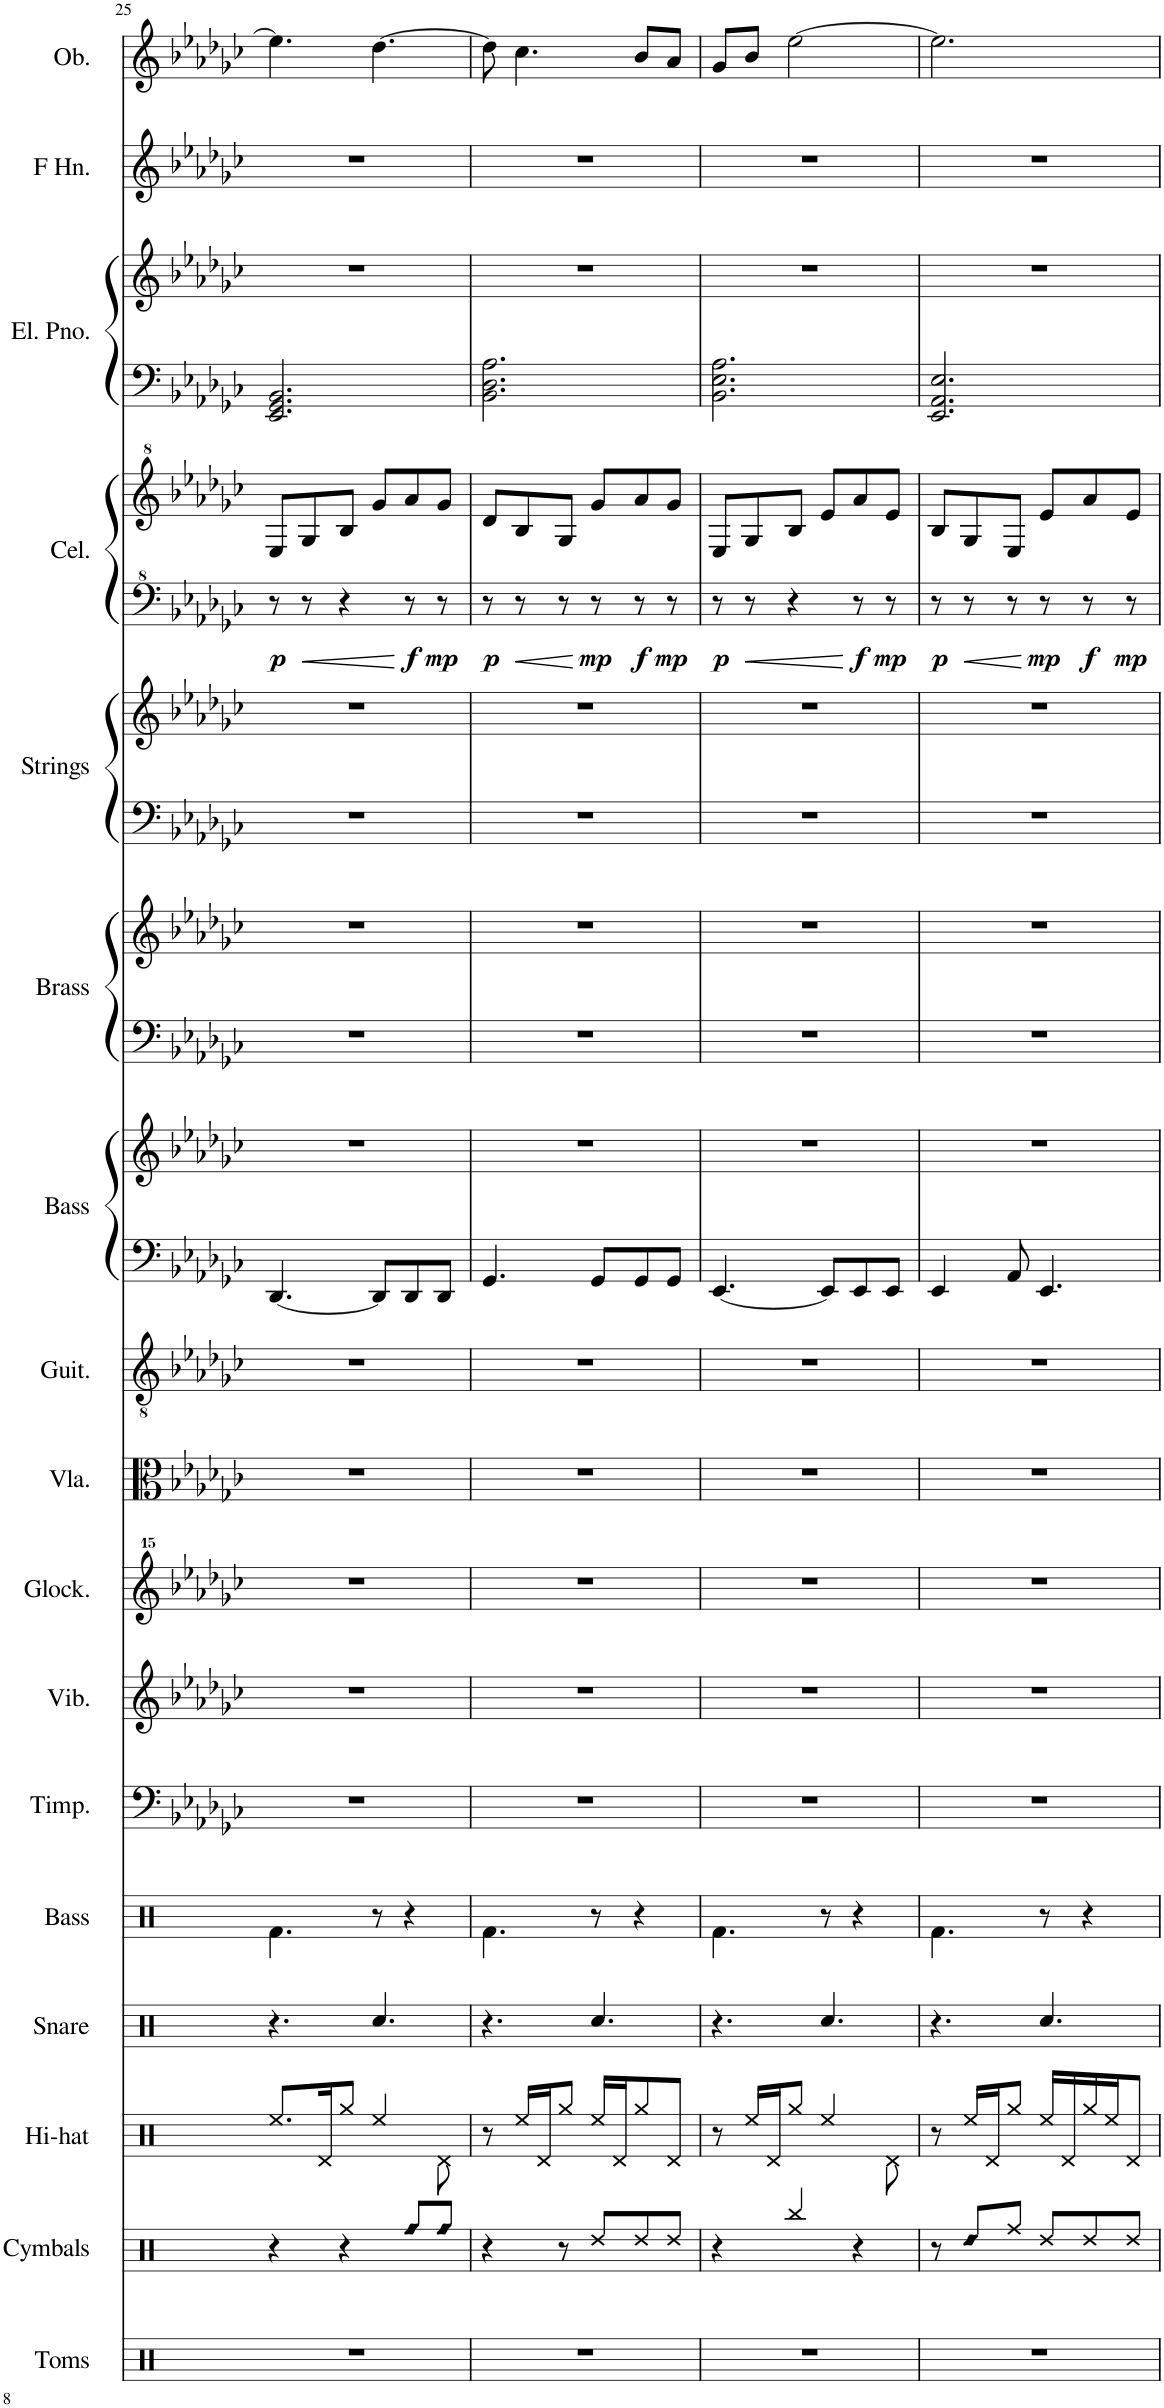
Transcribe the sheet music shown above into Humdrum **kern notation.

**kern	**kern	**kern	**kern	**kern	**kern	**kern	**kern	**kern	**kern	**kern	**kern	**kern	**kern	**kern	**kern	**kern	**kern	**dynam	**kern	**kern	**kern	**kern
*part17	*part16	*part15	*part14	*part13	*part12	*part11	*part10	*part9	*part8	*part7	*part7	*part6	*part6	*part5	*part5	*part4	*part4	*part4	*part3	*part3	*part2	*part1
*staff22	*staff21	*staff20	*staff19	*staff18	*staff17	*staff16	*staff15	*staff14	*staff13	*staff12	*staff11	*staff10	*staff9	*staff8	*staff7	*staff6	*staff5	*staff5/6	*staff4	*staff3	*staff2	*staff1
*I"Toms	*I"Cymbals	*I"Hi-hat	*I"Snare	*I"Bass	*I"Timpani	*I"Vibraphone	*I"Glockenspiel	*I"Viola	*I"Acoustic Guitar	*I"Bass Synthesizer	*	*I"Brass Synthesizer	*	*I"String Synthesizer	*	*I"Celesta	*	*	*I"Electric Piano	*	*I"Horn in F	*I"Oboe
*I'Toms	*I'Cymbals	*I'Hi-hat	*I'Snare	*I'Bass	*I'Timp.	*I'Vib.	*I'Glock.	*I'Vla.	*I'Guit.	*I'Bass	*	*I'Brass	*	*I'Strings	*	*I'Cel.	*	*	*I'El. Pno.	*	*	*I'Ob.
!!LO:PB:g=z
*clefX	*clefX	*clefX	*clefX	*clefX	*clefF4	*clefG2	*clefG^^2	*clefC3	*clefGv2	*clefF4	*clefG2	*clefF4	*clefG2	*clefF4	*clefG2	*clefF^4	*clefG^2	*	*clefF4	*clefG2	*clefG2	*clefG2
*	*	*	*	*	*	*	*	*	*	*	*	*	*	*	*	*	*	*	*	*	*ITrd4c7	*
*k[]	*k[]	*k[]	*k[]	*k[]	*k[b-e-a-d-g-c-]	*k[b-e-a-d-g-c-]	*k[b-e-a-d-g-c-]	*k[b-e-a-d-g-c-]	*k[b-e-a-d-g-c-]	*k[b-e-a-d-g-c-]	*k[b-e-a-d-g-c-]	*k[b-e-a-d-g-c-]	*k[b-e-a-d-g-c-]	*k[b-e-a-d-g-c-]	*k[b-e-a-d-g-c-]	*k[b-e-a-d-g-c-]	*k[b-e-a-d-g-c-]	*	*k[b-e-a-d-g-c-]	*k[b-e-a-d-g-c-]	*k[b-e-a-d-g-c-]	*k[b-e-a-d-g-c-]
*M6/8	*M6/8	*M6/8	*M6/8	*M6/8	*M6/8	*M6/8	*M6/8	*M6/8	*M6/8	*M6/8	*M6/8	*M6/8	*M6/8	*M6/8	*M6/8	*M6/8	*M6/8	*	*M6/8	*M6/8	*M6/8	*M6/8
=25	=25	=25	=25	=25	=25	=25	=25	=25	=25	=25	=25	=25	=25	=25	=25	=25	=25	=25	=25	=25	=25	=25
!	!	!	!	!	!	!	!	!	!	!	!	!	!	!	!	!	!	!LO:DY:b=2	!	!	!	!
2.r	4r	8.Ree/L	4.r	4.Rf\	2.r	2.r	2.r	2.r	2.r	[4.DD-/	2.r	2.r	2.r	2.r	2.r	8r	8e-/L	p	2.EE-/ 2.GG-/ 2.BB-/	2.r	2.r	4.ee-\]
.	.	.	.	.	.	.	.	.	.	.	.	.	.	.	.	8r	8g-/	.	.	.	.	.
.	.	16Rd/K	.	.	.	.	.	.	.	.	.	.	.	.	.	.	.	.	.	.	.	.
.	4r	8Rgg/J	.	.	.	.	.	.	.	.	.	.	.	.	.	4r	8b-/J	.	.	.	.	.
.	.	4Ree/	4.Rcc/	8r	.	.	.	.	.	8DD-/L]	.	.	.	.	.	.	8gg-/L	.	.	.	.	[4.dd-\
!	!LO:N:head=diamond	!	!	!	!	!	!	!	!	!	!	!	!	!	!	!	!	!LO:DY:b=2	!	!	!	!
.	8Rff/L	.	.	4r	.	.	.	.	.	8DD-/	.	.	.	.	.	8r	8aa-/	f	.	.	.	.
!	!LO:N:head=diamond	!	!	!	!	!	!	!	!	!	!	!	!	!	!	!	!	!LO:DY:b=2	!	!	!	!
.	8Rff/J	8Rd\	.	.	.	.	.	.	.	8DD-/J	.	.	.	.	.	8r	8gg-/J	mp	.	.	.	.
=26	=26	=26	=26	=26	=26	=26	=26	=26	=26	=26	=26	=26	=26	=26	=26	=26	=26	=26	=26	=26	=26	=26
!	!	!	!	!	!	!	!	!	!	!	!	!	!	!	!	!	!	!LO:DY:b=2	!	!	!	!
2.r	4r	8r	4.r	4.Rf\	2.r	2.r	2.r	2.r	2.r	4.GG-/	2.r	2.r	2.r	2.r	2.r	8r	8dd-/L	p	2.BB-\ 2.D-\ 2.A-\	2.r	2.r	8dd-\]
.	.	16Ree/LL	.	.	.	.	.	.	.	.	.	.	.	.	.	8r	8b-/	.	.	.	.	4.cc-\
.	.	16Rd/J	.	.	.	.	.	.	.	.	.	.	.	.	.	.	.	.	.	.	.	.
.	8r	8Rgg/J	.	.	.	.	.	.	.	.	.	.	.	.	.	8r	8g-/J	.	.	.	.	.
!	!	!	!	!	!	!	!	!	!	!	!	!	!	!	!	!	!	!LO:DY:b=2	!	!	!	!
.	8Rdd/L	16Ree/LL	4.Rcc/	8r	.	.	.	.	.	8GG-/L	.	.	.	.	.	8r	8gg-/L	mp	.	.	.	.
.	.	16Rd/J	.	.	.	.	.	.	.	.	.	.	.	.	.	.	.	.	.	.	.	.
!	!	!	!	!	!	!	!	!	!	!	!	!	!	!	!	!	!	!LO:DY:b=2	!	!	!	!
.	8Rdd/	8Rgg/	.	4r	.	.	.	.	.	8GG-/	.	.	.	.	.	8r	8aa-/	f	.	.	.	8b-/L
!	!	!	!	!	!	!	!	!	!	!	!	!	!	!	!	!	!	!LO:DY:b=2	!	!	!	!
.	8Rdd/J	8Rd/J	.	.	.	.	.	.	.	8GG-/J	.	.	.	.	.	8r	8gg-/J	mp	.	.	.	8a-/J
=27	=27	=27	=27	=27	=27	=27	=27	=27	=27	=27	=27	=27	=27	=27	=27	=27	=27	=27	=27	=27	=27	=27
!	!	!	!	!	!	!	!	!	!	!	!	!	!	!	!	!	!	!LO:DY:b=2	!	!	!	!
2.r	4r	8r	4.r	4.Rf\	2.r	2.r	2.r	2.r	2.r	[4.EE-/	2.r	2.r	2.r	2.r	2.r	8r	8e-/L	p	2.BB-\ 2.E-\ 2.A-\	2.r	2.r	8g-/L
.	.	16Ree/LL	.	.	.	.	.	.	.	.	.	.	.	.	.	8r	8g-/	.	.	.	.	8b-/J
.	.	16Rd/J	.	.	.	.	.	.	.	.	.	.	.	.	.	.	.	.	.	.	.	.
.	4Rbb/	8Rgg/J	.	.	.	.	.	.	.	.	.	.	.	.	.	4r	8b-/J	.	.	.	.	[2ee-\
.	.	4Ree/	4.Rcc/	8r	.	.	.	.	.	8EE-/L]	.	.	.	.	.	.	8ee-/L	.	.	.	.	.
!	!	!	!	!	!	!	!	!	!	!	!	!	!	!	!	!	!	!LO:DY:b=2	!	!	!	!
.	4r	.	.	4r	.	.	.	.	.	8EE-/	.	.	.	.	.	8r	8aa-/	f	.	.	.	.
!	!	!	!	!	!	!	!	!	!	!	!	!	!	!	!	!	!	!LO:DY:b=2	!	!	!	!
.	.	8Rd\	.	.	.	.	.	.	.	8EE-/J	.	.	.	.	.	8r	8ee-/J	mp	.	.	.	.
=28	=28	=28	=28	=28	=28	=28	=28	=28	=28	=28	=28	=28	=28	=28	=28	=28	=28	=28	=28	=28	=28	=28
!	!	!	!	!	!	!	!	!	!	!	!	!	!	!	!	!	!	!LO:DY:b=2	!	!	!	!
2.r	8r	8r	4.r	4.Rf\	2.r	2.r	2.r	2.r	2.r	4EE-/	2.r	2.r	2.r	2.r	2.r	8r	8b-/L	p	2.EE-/ 2.AA-/ 2.E-/	2.r	2.r	2.ee-\]
!	!LO:N:head=diamond	!	!	!	!	!	!	!	!	!	!	!	!	!	!	!	!	!	!	!	!	!
.	8Rdd/L	16Ree/LL	.	.	.	.	.	.	.	.	.	.	.	.	.	8r	8g-/	.	.	.	.	.
.	.	16Rd/J	.	.	.	.	.	.	.	.	.	.	.	.	.	.	.	.	.	.	.	.
.	8Rff/J	8Rgg/J	.	.	.	.	.	.	.	8AA-/	.	.	.	.	.	8r	8e-/J	.	.	.	.	.
!	!	!	!	!	!	!	!	!	!	!	!	!	!	!	!	!	!	!LO:DY:b=2	!	!	!	!
.	8Rdd/L	16Ree/LL	4.Rcc/	8r	.	.	.	.	.	4.EE-/	.	.	.	.	.	8r	8ee-/L	mp	.	.	.	.
.	.	16Rd/	.	.	.	.	.	.	.	.	.	.	.	.	.	.	.	.	.	.	.	.
!	!	!	!	!	!	!	!	!	!	!	!	!	!	!	!	!	!	!LO:DY:b=2	!	!	!	!
.	8Rdd/	16Rgg/	.	4r	.	.	.	.	.	.	.	.	.	.	.	8r	8aa-/	f	.	.	.	.
.	.	16Ree/J	.	.	.	.	.	.	.	.	.	.	.	.	.	.	.	.	.	.	.	.
!	!	!	!	!	!	!	!	!	!	!	!	!	!	!	!	!	!	!LO:DY:b=2	!	!	!	!
.	8Rdd/J	8Rd/J	.	.	.	.	.	.	.	.	.	.	.	.	.	8r	8ee-/J	mp	.	.	.	.
=	=	=	=	=	=	=	=	=	=	=	=	=	=	=	=	=	=	=	=	=	=	=
*-	*-	*-	*-	*-	*-	*-	*-	*-	*-	*-	*-	*-	*-	*-	*-	*-	*-	*-	*-	*-	*-	*-
